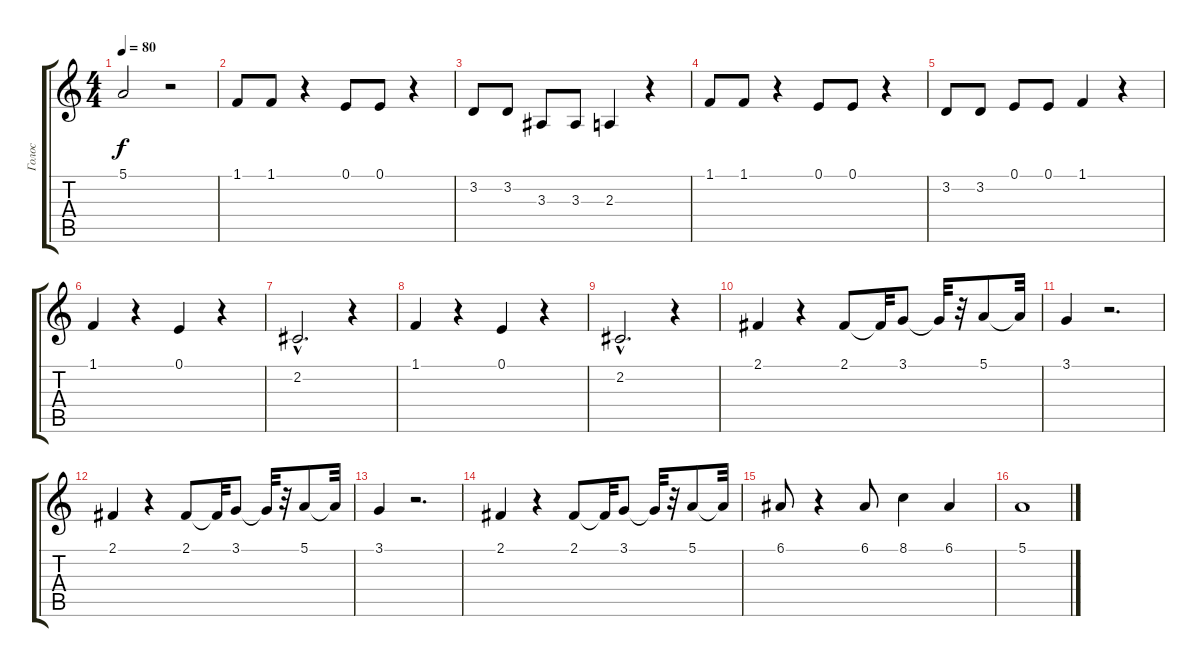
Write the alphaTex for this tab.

\track ("Голос" "Голос") {instrument englishhorn}
\staff {score tabs}
\tuning (E4 B3 G3 D3 A2 E2) {hide}
\ts (4 4)
\tempo 80
\clef g2
\ks c
5.1{t}.2{dy f} r.2 |
1.1.8 1.1.8 r.4 0.1.8 0.1.8 r.4 |
3.2.8 3.2.8 3.3.8 3.3.8 2.3.4 r.4 |
1.1.8 1.1.8 r.4 0.1.8 0.1.8 r.4 |
3.2.8 3.2.8 0.1.8 0.1.8 1.1.4 r.4 |
1.1.4 r.4 0.1.4 r.4 |
2.2{hac}.2{d} r.4 |
1.1.4 r.4 0.1.4 r.4 |
2.2{hac}.2{d} r.4 |
2.1.4 r.4 2.1.8 2.1{t}.32 3.1.8 3.1{t}.32 r.32 5.1.8 5.1{t}.32 |
3.1.4 r.2{d} |
2.1.4 r.4 2.1.8 2.1{t}.32 3.1.8 3.1{t}.32 r.32 5.1.8 5.1{t}.32 |
3.1.4 r.2{d} |
2.1.4 r.4 2.1.8 2.1{t}.32 3.1.8 3.1{t}.32 r.32 5.1.8 5.1{t}.32 |
6.1.8 r.4 6.1.8 8.1.4 6.1.4 |
5.1.1
